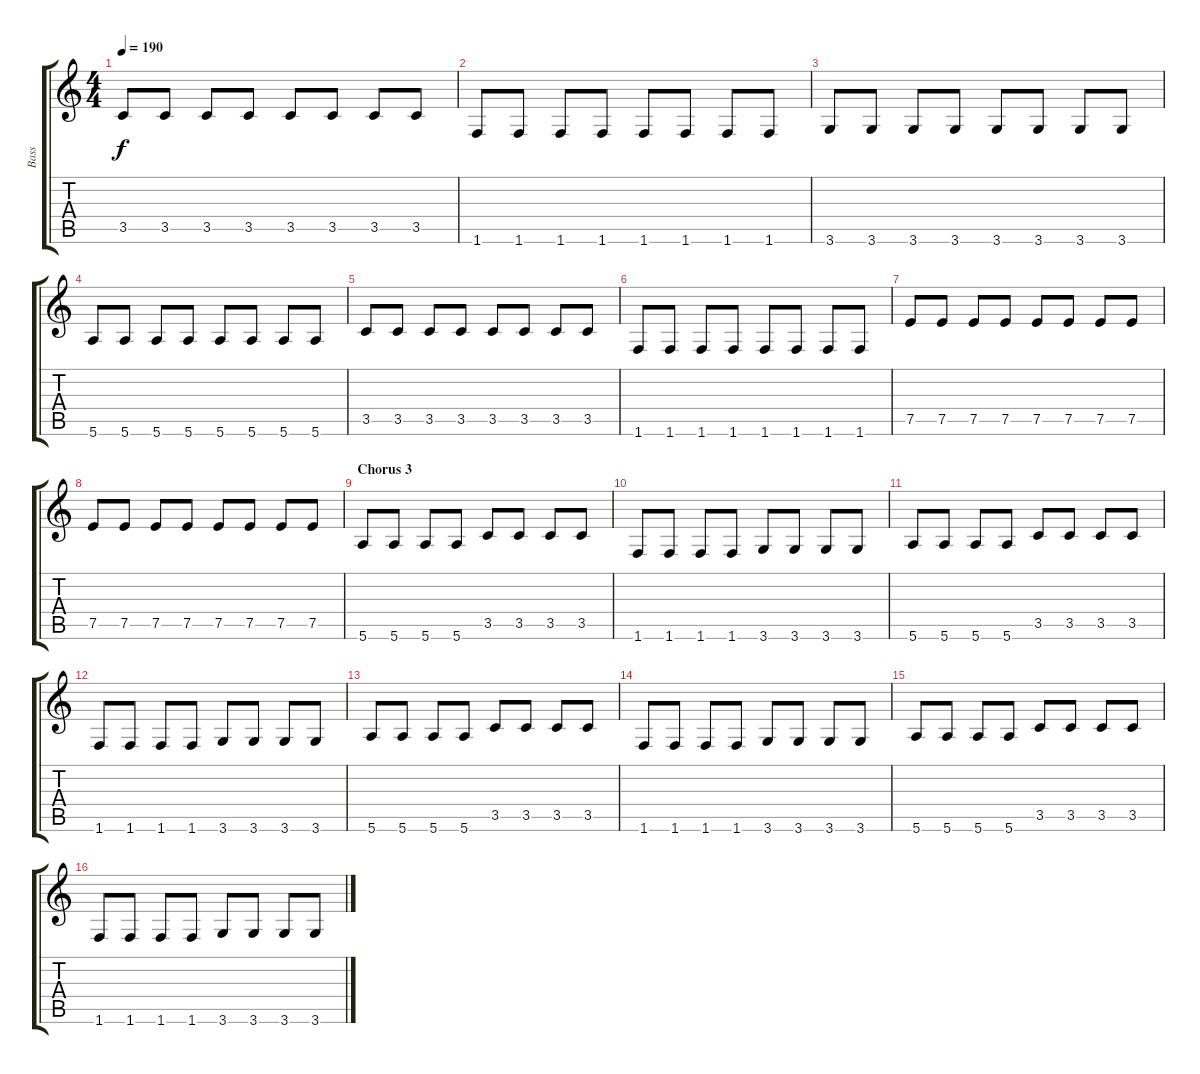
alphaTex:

\track ("Bass" "Bass") {instrument electricbasspick}
\staff {score tabs}
\tuning (E4 B3 G3 D3 A2 E2) {hide}
\ts (4 4)
\tempo 190
\clef g2
\ks c
3.5.8{dy f} 3.5.8 3.5.8 3.5.8 3.5.8 3.5.8 3.5.8 3.5.8 |
1.6.8 1.6.8 1.6.8 1.6.8 1.6.8 1.6.8 1.6.8 1.6.8 |
3.6.8 3.6.8 3.6.8 3.6.8 3.6.8 3.6.8 3.6.8 3.6.8 |
5.6.8 5.6.8 5.6.8 5.6.8 5.6.8 5.6.8 5.6.8 5.6.8 |
3.5.8 3.5.8 3.5.8 3.5.8 3.5.8 3.5.8 3.5.8 3.5.8 |
1.6.8 1.6.8 1.6.8 1.6.8 1.6.8 1.6.8 1.6.8 1.6.8 |
7.5.8 7.5.8 7.5.8 7.5.8 7.5.8 7.5.8 7.5.8 7.5.8 |
7.5.8 7.5.8 7.5.8 7.5.8 7.5.8 7.5.8 7.5.8 7.5.8 |
\section ("" "Chorus 3")
5.6.8 5.6.8 5.6.8 5.6.8 3.5.8 3.5.8 3.5.8 3.5.8 |
1.6.8 1.6.8 1.6.8 1.6.8 3.6.8 3.6.8 3.6.8 3.6.8 |
5.6.8 5.6.8 5.6.8 5.6.8 3.5.8 3.5.8 3.5.8 3.5.8 |
1.6.8 1.6.8 1.6.8 1.6.8 3.6.8 3.6.8 3.6.8 3.6.8 |
5.6.8 5.6.8 5.6.8 5.6.8 3.5.8 3.5.8 3.5.8 3.5.8 |
1.6.8 1.6.8 1.6.8 1.6.8 3.6.8 3.6.8 3.6.8 3.6.8 |
5.6.8 5.6.8 5.6.8 5.6.8 3.5.8 3.5.8 3.5.8 3.5.8 |
1.6.8 1.6.8 1.6.8 1.6.8 3.6.8 3.6.8 3.6.8 3.6.8
